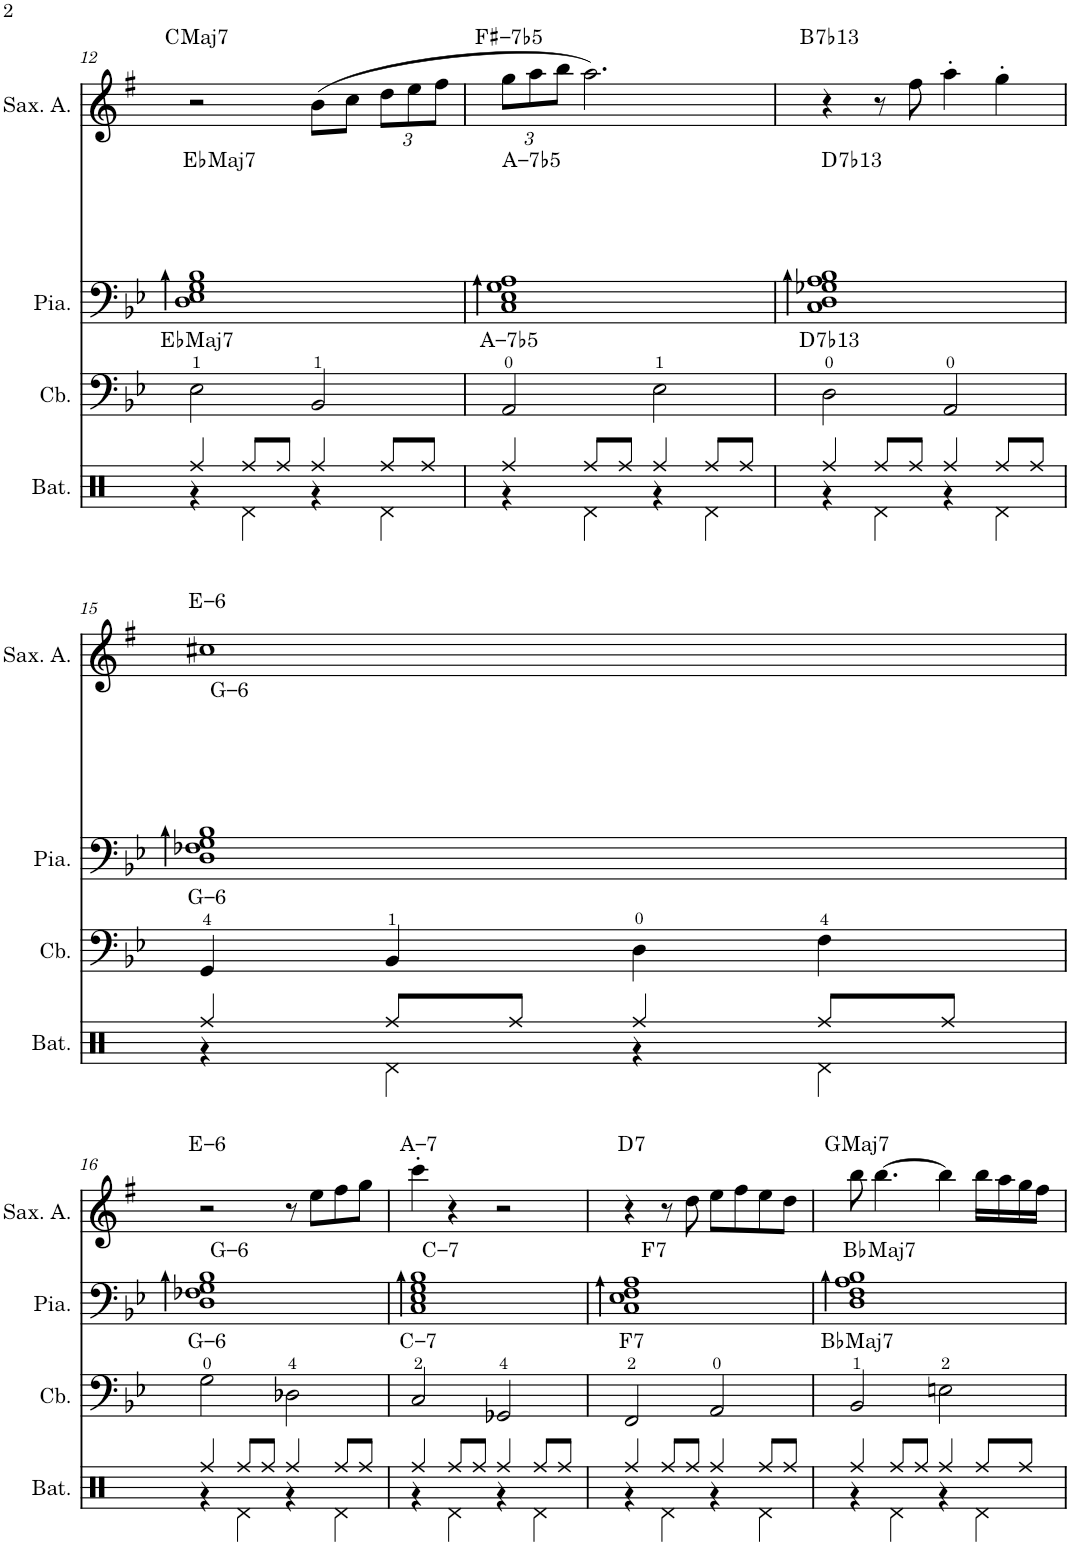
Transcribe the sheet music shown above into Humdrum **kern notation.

**kern	**kern	**harte	**kern	**harte	**kern	**harte
*part4	*part3	*part3	*part2	*part2	*part1	*part1
*staff4	*staff3	*	*staff2	*	*staff1	*
*I"Batterie	*I"Contrebasse	*	*I"Piano	*	*I"Saxophone Alto	*
*I'Bat.	*I'Cb.	*	*I'Pia.	*	*I'Sax. A.	*
!!LO:PB:g=z
*clefX	*clefF4	*	*clefF4	*	*clefG2	*
*	*Trd7c12	*	*	*	*Trd5c9	*
*k[]	*k[b-e-]	*	*k[b-e-]	*	*k[f#]	*
*M4/4	*M4/4	*	*M4/4	*	*M4/4	*
=12	=12	=12	=12	=12	=12	=12
*^	*	*	*	*	*	*
!	!	!	!LO:H:kt=Maj7	!	!LO:H:kt=Maj7	!	!LO:H:kt=Maj7
4Rff/	4r	2E-\	Eb:maj7	1D 1E- 1G 1B-	Eb:maj7	2r	C:maj7
8Rff/L	4Rd\	.	.	.	.	.	.
8Rff/J	.	.	.	.	.	.	.
4Rff/	4r	2BB-/	.	.	.	(8b\L	.
.	.	.	.	.	.	8cc\J	.
*	*	*	*	*	*	*Xbrackettup	*
8Rff/L	4Rd\	.	.	.	.	12dd\L	.
.	.	.	.	.	.	12ee\	.
8Rff/J	.	.	.	.	.	.	.
.	.	.	.	.	.	12ff#\J	.
=13	=13	=13	=13	=13	=13	=13	=13
!	!	!	!LO:H:kt=-7b5	!	!LO:H:kt=-7b5	!	!LO:H:kt=-7b5
4Rff/	4r	2AA/	A:hdim7	1C 1E- 1G 1A	A:hdim7	12gg\L	F#:hdim7
.	.	.	.	.	.	12aa\	.
.	.	.	.	.	.	12bb\J	.
8Rff/L	4Rd\	.	.	.	.	2.aa\)	.
8Rff/J	.	.	.	.	.	.	.
4Rff/	4r	2E-\	.	.	.	.	.
8Rff/L	4Rd\	.	.	.	.	.	.
8Rff/J	.	.	.	.	.	.	.
=14	=14	=14	=14	=14	=14	=14	=14
!	!	!	!LO:H:kt=7	!	!LO:H:kt=7	!	!LO:H:kt=7
4Rff/	4r	2D\	D:7(b13)	1C 1D 1G-X 1A 1B-	D:7(b13)	4r	B:7(b13)
8Rff/L	4Rd\	.	.	.	.	8r	.
8Rff/J	.	.	.	.	.	8ff#\	.
4Rff/	4r	2AA/	.	.	.	4aa'\	.
8Rff/L	4Rd\	.	.	.	.	4gg'\	.
8Rff/J	.	.	.	.	.	.	.
!!LO:LB:g=z
=15	=15	=15	=15	=15	=15	=15	=15
!	!	!	!LO:H:kt=6	!	!LO:H:kt=6	!	!LO:H:kt=6
4Rff/	4r	4GG/	G:min6	1D 1F-X 1G 1B-	G:min6	1cc#X	E:min6
8Rff/L	4Rd\	4BB-/	.	.	.	.	.
8Rff/J	.	.	.	.	.	.	.
4Rff/	4r	4D\	.	.	.	.	.
8Rff/L	4Rd\	4F\	.	.	.	.	.
8Rff/J	.	.	.	.	.	.	.
!!LO:LB:g=z
=16	=16	=16	=16	=16	=16	=16	=16
!	!	!	!LO:H:kt=6	!	!LO:H:kt=6	!	!LO:H:kt=6
4Rff/	4r	2G\	G:min6	1D 1F-X 1G 1B-	G:min6	2r	E:min6
8Rff/L	4Rd\	.	.	.	.	.	.
8Rff/J	.	.	.	.	.	.	.
4Rff/	4r	2D-X\	.	.	.	8r	.
.	.	.	.	.	.	8ee\L	.
8Rff/L	4Rd\	.	.	.	.	8ff#\	.
8Rff/J	.	.	.	.	.	8gg\J	.
=17	=17	=17	=17	=17	=17	=17	=17
!	!	!	!LO:H:kt=7	!	!LO:H:kt=7	!	!LO:H:kt=7
4Rff/	4r	2C/	C:min7	1C 1E- 1G 1B-	C:min7	4ccc'\	A:min7
8Rff/L	4Rd\	.	.	.	.	4r	.
8Rff/J	.	.	.	.	.	.	.
4Rff/	4r	2GG-X/	.	.	.	2r	.
8Rff/L	4Rd\	.	.	.	.	.	.
8Rff/J	.	.	.	.	.	.	.
=18	=18	=18	=18	=18	=18	=18	=18
!	!	!	!LO:H:kt=7	!	!LO:H:kt=7	!	!LO:H:kt=7
4Rff/	4r	2FF/	F:7	1C 1E- 1F 1A	F:7	4r	D:7
8Rff/L	4Rd\	.	.	.	.	8r	.
8Rff/J	.	.	.	.	.	8dd\	.
4Rff/	4r	2AA/	.	.	.	8ee\L	.
.	.	.	.	.	.	8ff#\	.
8Rff/L	4Rd\	.	.	.	.	8ee\	.
8Rff/J	.	.	.	.	.	8dd\J	.
=19	=19	=19	=19	=19	=19	=19	=19
!	!	!	!LO:H:kt=Maj7	!	!LO:H:kt=Maj7	!	!LO:H:kt=Maj7
4Rff/	4r	2BB-/	Bb:maj7	1D 1F 1A 1B-	Bb:maj7	8bb\	G:maj7
.	.	.	.	.	.	[4.bb\	.
8Rff/L	4Rd\	.	.	.	.	.	.
8Rff/J	.	.	.	.	.	.	.
4Rff/	4r	2En\	.	.	.	4bb\]	.
8Rff/L	4Rd\	.	.	.	.	16bb\LL	.
.	.	.	.	.	.	16aa\	.
8Rff/J	.	.	.	.	.	16gg\	.
.	.	.	.	.	.	16ff#\JJ	.
*v	*v	*	*	*	*	*	*
=	=	=	=	=	=	=
*-	*-	*-	*-	*-	*-	*-
